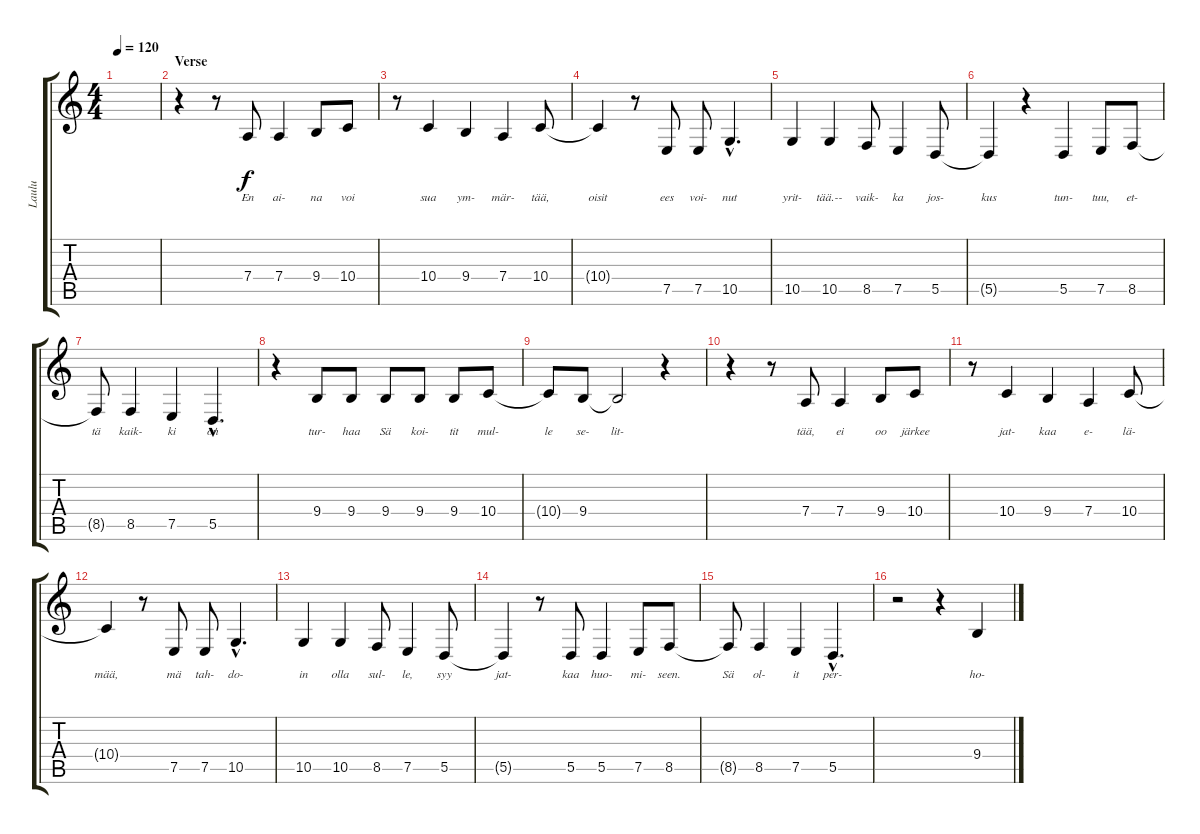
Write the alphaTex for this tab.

\track ("Laulu" "Laulu") {instrument lead6voice}
\staff {score tabs}
\tuning (E4 B3 G3 D3 A2 E2) {hide}
\ts (4 4)
\tempo 120
\clef g2
\ks c
|
\section ("" "Verse")
r.4 r.8 7.4.8{lyrics (0 "En") lyrics (1 "") lyrics (2 "") lyrics (3 "") lyrics (4 "")} 7.4.4{lyrics (0 "ai-") lyrics (1 "") lyrics (2 "") lyrics (3 "") lyrics (4 "")} 9.4.8{lyrics (0 "na") lyrics (1 "") lyrics (2 "") lyrics (3 "") lyrics (4 "")} 10.4.8{lyrics (0 "voi") lyrics (1 "") lyrics (2 "") lyrics (3 "") lyrics (4 "")} |
r.8 10.4.4{lyrics (0 "sua") lyrics (1 "") lyrics (2 "") lyrics (3 "") lyrics (4 "")} 9.4.4{lyrics (0 "ym-") lyrics (1 "") lyrics (2 "") lyrics (3 "") lyrics (4 "")} 7.4.4{lyrics (0 "mär-") lyrics (1 "") lyrics (2 "") lyrics (3 "") lyrics (4 "")} 10.4.8{lyrics (0 "tää,") lyrics (1 "") lyrics (2 "") lyrics (3 "") lyrics (4 "")} |
10.4{t}.4{lyrics (0 "oisit") lyrics (1 "") lyrics (2 "") lyrics (3 "") lyrics (4 "")} r.8 7.5.8{lyrics (0 "ees") lyrics (1 "") lyrics (2 "") lyrics (3 "") lyrics (4 "")} 7.5.8{lyrics (0 "voi-") lyrics (1 "") lyrics (2 "") lyrics (3 "") lyrics (4 "")} 10.5{hac}.4{d lyrics (0 "nut") lyrics (1 "") lyrics (2 "") lyrics (3 "") lyrics (4 "")} |
10.5.4{lyrics (0 "yrit-") lyrics (1 "") lyrics (2 "") lyrics (3 "") lyrics (4 "")} 10.5.4{lyrics (0 "tää.--") lyrics (1 "") lyrics (2 "") lyrics (3 "") lyrics (4 "")} 8.5.8{lyrics (0 "vaik-") lyrics (1 "") lyrics (2 "") lyrics (3 "") lyrics (4 "")} 7.5.4{lyrics (0 "ka") lyrics (1 "") lyrics (2 "") lyrics (3 "") lyrics (4 "")} 5.5.8{lyrics (0 "jos-") lyrics (1 "") lyrics (2 "") lyrics (3 "") lyrics (4 "")} |
5.5{t}.4{lyrics (0 "kus") lyrics (1 "") lyrics (2 "") lyrics (3 "") lyrics (4 "")} r.4 5.5.4{lyrics (0 "tun-") lyrics (1 "") lyrics (2 "") lyrics (3 "") lyrics (4 "")} 7.5.8{lyrics (0 "tuu,") lyrics (1 "") lyrics (2 "") lyrics (3 "") lyrics (4 "")} 8.5.8{lyrics (0 "et-") lyrics (1 "") lyrics (2 "") lyrics (3 "") lyrics (4 "")} |
8.5{t}.8{lyrics (0 "tä") lyrics (1 "") lyrics (2 "") lyrics (3 "") lyrics (4 "")} 8.5.4{lyrics (0 "kaik-") lyrics (1 "") lyrics (2 "") lyrics (3 "") lyrics (4 "")} 7.5.4{lyrics (0 "ki") lyrics (1 "") lyrics (2 "") lyrics (3 "") lyrics (4 "")} 5.5{hac}.4{d lyrics (0 "on") lyrics (1 "") lyrics (2 "") lyrics (3 "") lyrics (4 "")} |
r.4 9.4.8{lyrics (0 "tur-") lyrics (1 "") lyrics (2 "") lyrics (3 "") lyrics (4 "")} 9.4.8{lyrics (0 "haa") lyrics (1 "") lyrics (2 "") lyrics (3 "") lyrics (4 "")} 9.4.8{lyrics (0 "Sä") lyrics (1 "") lyrics (2 "") lyrics (3 "") lyrics (4 "")} 9.4.8{lyrics (0 "koi-") lyrics (1 "") lyrics (2 "") lyrics (3 "") lyrics (4 "")} 9.4.8{lyrics (0 "tit") lyrics (1 "") lyrics (2 "") lyrics (3 "") lyrics (4 "")} 10.4.8{lyrics (0 "mul-") lyrics (1 "") lyrics (2 "") lyrics (3 "") lyrics (4 "")} |
10.4{t}.8{lyrics (0 "le") lyrics (1 "") lyrics (2 "") lyrics (3 "") lyrics (4 "")} 9.4.8{lyrics (0 "se-") lyrics (1 "") lyrics (2 "") lyrics (3 "") lyrics (4 "")} 9.4{t}.2{lyrics (0 "lit-") lyrics (1 "") lyrics (2 "") lyrics (3 "") lyrics (4 "")} r.4 |
r.4 r.8 7.4.8{lyrics (0 "tää,") lyrics (1 "") lyrics (2 "") lyrics (3 "") lyrics (4 "")} 7.4.4{lyrics (0 "ei") lyrics (1 "") lyrics (2 "") lyrics (3 "") lyrics (4 "")} 9.4.8{lyrics (0 "oo") lyrics (1 "") lyrics (2 "") lyrics (3 "") lyrics (4 "")} 10.4.8{lyrics (0 "järkee") lyrics (1 "") lyrics (2 "") lyrics (3 "") lyrics (4 "")} |
r.8 10.4.4{lyrics (0 "jat-") lyrics (1 "") lyrics (2 "") lyrics (3 "") lyrics (4 "")} 9.4.4{lyrics (0 "kaa") lyrics (1 "") lyrics (2 "") lyrics (3 "") lyrics (4 "")} 7.4.4{lyrics (0 "e-") lyrics (1 "") lyrics (2 "") lyrics (3 "") lyrics (4 "")} 10.4.8{lyrics (0 "lä-") lyrics (1 "") lyrics (2 "") lyrics (3 "") lyrics (4 "")} |
10.4{t}.4{lyrics (0 "mää,") lyrics (1 "") lyrics (2 "") lyrics (3 "") lyrics (4 "")} r.8 7.5.8{lyrics (0 "mä") lyrics (1 "") lyrics (2 "") lyrics (3 "") lyrics (4 "")} 7.5.8{lyrics (0 "tah-") lyrics (1 "") lyrics (2 "") lyrics (3 "") lyrics (4 "")} 10.5{hac}.4{d lyrics (0 "do-") lyrics (1 "") lyrics (2 "") lyrics (3 "") lyrics (4 "")} |
10.5.4{lyrics (0 "in") lyrics (1 "") lyrics (2 "") lyrics (3 "") lyrics (4 "")} 10.5.4{lyrics (0 "olla") lyrics (1 "") lyrics (2 "") lyrics (3 "") lyrics (4 "")} 8.5.8{lyrics (0 "sul-") lyrics (1 "") lyrics (2 "") lyrics (3 "") lyrics (4 "")} 7.5.4{lyrics (0 "le,") lyrics (1 "") lyrics (2 "") lyrics (3 "") lyrics (4 "")} 5.5.8{lyrics (0 "syy") lyrics (1 "") lyrics (2 "") lyrics (3 "") lyrics (4 "")} |
5.5{t}.4{lyrics (0 "jat-") lyrics (1 "") lyrics (2 "") lyrics (3 "") lyrics (4 "")} r.8 5.5.8{lyrics (0 "kaa") lyrics (1 "") lyrics (2 "") lyrics (3 "") lyrics (4 "")} 5.5.4{lyrics (0 "huo-") lyrics (1 "") lyrics (2 "") lyrics (3 "") lyrics (4 "")} 7.5.8{lyrics (0 "mi-") lyrics (1 "") lyrics (2 "") lyrics (3 "") lyrics (4 "")} 8.5.8{lyrics (0 "seen.") lyrics (1 "") lyrics (2 "") lyrics (3 "") lyrics (4 "")} |
8.5{t}.8{lyrics (0 "Sä") lyrics (1 "") lyrics (2 "") lyrics (3 "") lyrics (4 "")} 8.5.4{lyrics (0 "ol-") lyrics (1 "") lyrics (2 "") lyrics (3 "") lyrics (4 "")} 7.5.4{lyrics (0 "it") lyrics (1 "") lyrics (2 "") lyrics (3 "") lyrics (4 "")} 5.5{hac}.4{d lyrics (0 "per-") lyrics (1 "") lyrics (2 "") lyrics (3 "") lyrics (4 "")} |
r.2 r.4 9.4.4{lyrics (0 "ho-") lyrics (1 "") lyrics (2 "") lyrics (3 "") lyrics (4 "")}
